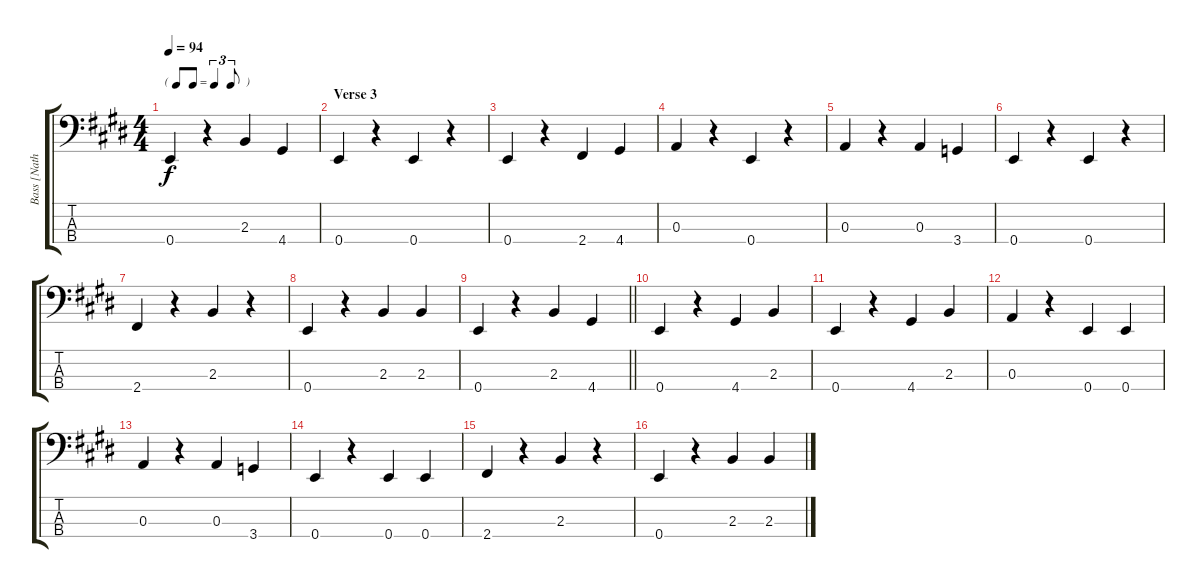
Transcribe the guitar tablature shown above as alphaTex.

\track ("Bass [Nathan East]" "Bass [Nath") {instrument electricbassfinger}
\staff {score tabs}
\tuning (G2 D2 A1 E1) {hide}
\ts (4 4)
\tf triplet8th
\tempo 94
\clef f4
\ks e
0.4.4{dy f} r.4 2.3.4 4.4.4 |
\section ("" "Verse 3")
0.4.4 r.4 0.4.4 r.4 |
0.4.4 r.4 2.4.4 4.4.4 |
0.3.4 r.4 0.4.4 r.4 |
0.3.4 r.4 0.3.4 3.4.4 |
0.4.4 r.4 0.4.4 r.4 |
2.4.4 r.4 2.3.4 r.4 |
0.4.4 r.4 2.3.4 2.3.4 |
\barLineRight lightlight
0.4.4 r.4 2.3.4 4.4.4 |
0.4.4 r.4 4.4.4 2.3.4 |
0.4.4 r.4 4.4.4 2.3.4 |
0.3.4 r.4 0.4.4 0.4.4 |
0.3.4 r.4 0.3.4 3.4.4 |
0.4.4 r.4 0.4.4 0.4.4 |
2.4.4 r.4 2.3.4 r.4 |
0.4.4 r.4 2.3.4 2.3.4
